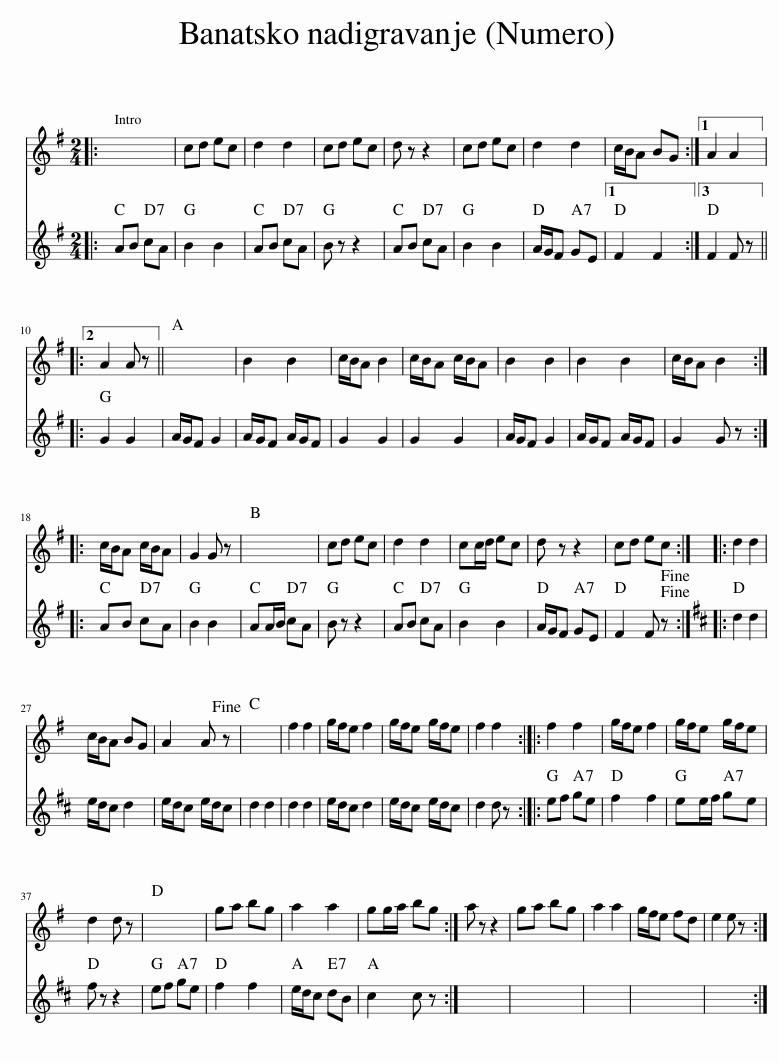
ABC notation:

X:1
%%score 1 2
L:1/8
M:2/4
I:linebreak $
K:G
V:1 treble
V:2 treble
V:1
|: x4 | cd ec | d2 d2 | cd ec | d z z2 | %5
 cd ec | d2 d2 |1 c/B/A BG :|1 A2 A2 |:2$ A2 A z || %10
 x4 | B2 B2 | c/B/A B2 | c/B/A c/B/A | B2 B2 | %15
 B2 B2 | c/B/A B2 ::$ c/B/A c/B/A | G2 G z | x4 | %20
 cd ec | d2 d2 | cc/d/ ec | d z z2 | cd ec :: %25
 d2 d2 |$ c/B/A BG | A2 A z!fine! | x4 | f2 f2 | %30
 g/f/e f2 | g/f/e g/f/e | f2 f2 :: f2 f2 | g/f/e f2 | %35
 g/f/e g/f/e |$ d2 d z | x4 | ga bg | a2 a2 | %40
 gg/a/ bg :| a z z2 | ga bg | a2 a2 | g/f/e fd | %45
 e2 e z :| %46
V:2
|: AB cA | B2 B2 | AB cA | B z z2 | AB cA | %5
 B2 B2 | A/G/F GE |1 F2 F2 :|1 F2 F z |:2$ G2 G2 || %10
 A/G/F G2 | A/G/F A/G/F | G2 G2 | G2 G2 | A/G/F G2 | %15
 A/G/F A/G/F | G2 G z ::$ AB cA | B2 B2 | AA/B/ cA | %20
 B z z2 | AB cA | B2 B2 | A/G/F GE | F2 F z :: %25
[K:D] d2 d2 |$ e/d/c d2 | e/d/c e/d/c | d2 d2 | d2 d2 | %30
 e/d/c d2 | e/d/c e/d/c | d2 d z :: ef ge | f2 f2 | %35
 ee/f/ ge |$ f z z2 | ef ge | f2 f2 | e/d/c dB | %40
 c2 c z :| x4 | x4 | x4 | x4 | %45
 x4 :| %46
